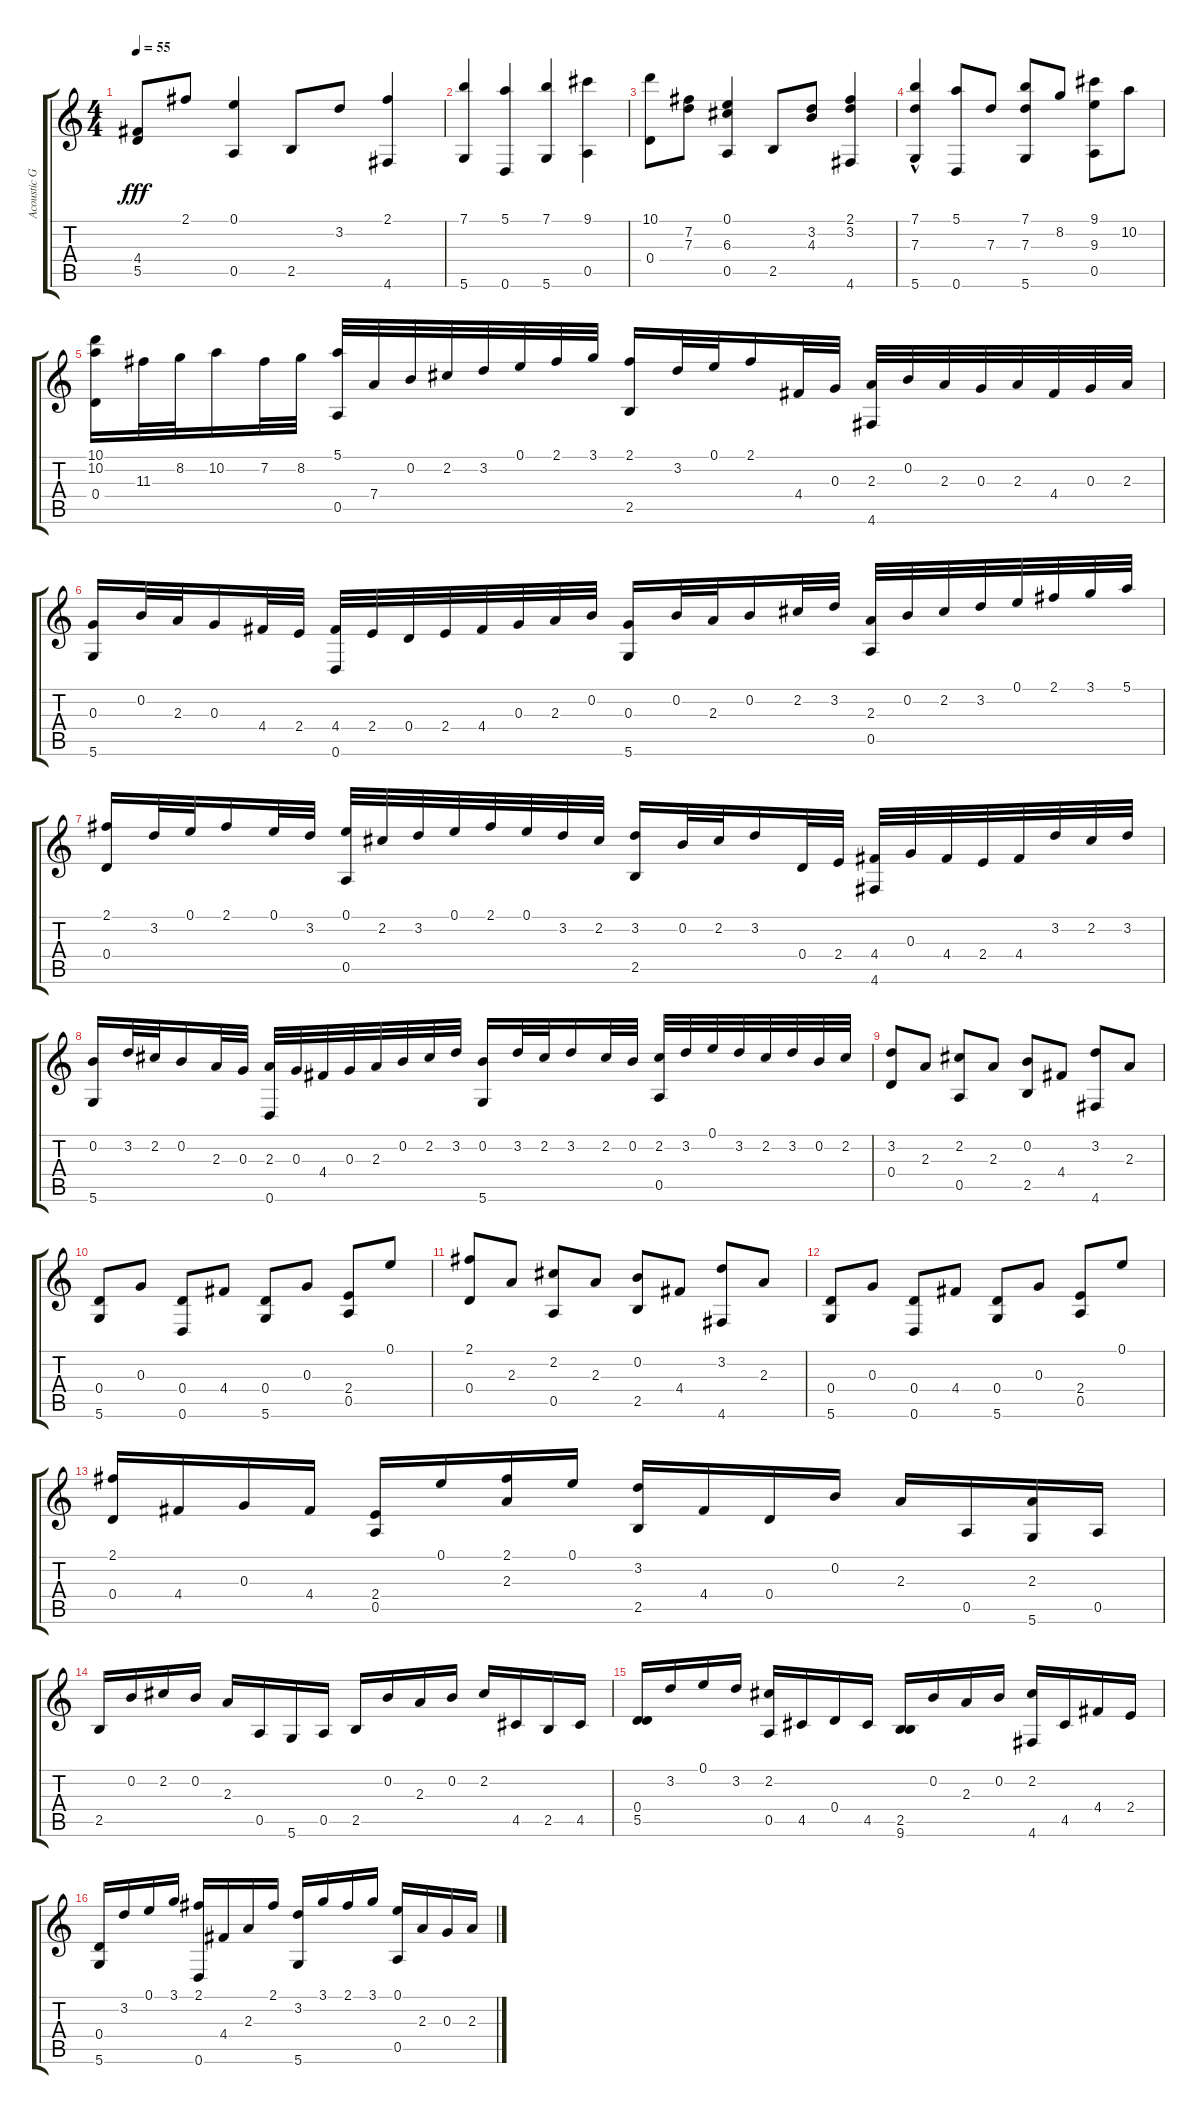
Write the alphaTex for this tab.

\track ("Acoustic Guitar 1" "Acoustic G") {instrument acousticguitarnylon}
\staff {score tabs}
\tuning (E4 B3 G3 D3 A2 D2) {hide}
\ts (4 4)
\tempo 55
\clef g2
\ks c
(4.4 5.5).8{dy fff} 2.1.8 (0.1 0.5).4 2.5.8 3.2.8 (2.1 4.6).4 |
(7.1 5.6).4 (5.1 0.6).4 (7.1 5.6).4 (9.1 0.5).4 |
(10.1 0.4).8 (7.2 7.3).8 (0.1 6.3 0.5).4 2.5.8 (3.2 4.3).8 (2.1 3.2 4.6).4 |
(7.1 7.3{hac} 5.6).4 (5.1 0.6).8 7.3.8 (7.1 7.3 5.6).8 8.2.8 (9.1 9.3 0.5).8 10.2.8 |
(10.1 10.2 0.4).16 11.3.32 8.2.32 10.2.16 7.2.32 8.2.32 (5.1 0.5).32 7.4.32 0.2.32 2.2.32 3.2.32 0.1.32 2.1.32 3.1.32 (2.1 2.5).16 3.2.32 0.1.32 2.1.16 4.4.32 0.3.32 (2.3 4.6).32 0.2.32 2.3.32 0.3.32 2.3.32 4.4.32 0.3.32 2.3.32 |
(0.3 5.6).16 0.2.32 2.3.32 0.3.16 4.4.32 2.4.32 (4.4 0.6).32 2.4.32 0.4.32 2.4.32 4.4.32 0.3.32 2.3.32 0.2.32 (0.3 5.6).16 0.2.32 2.3.32 0.2.16 2.2.32 3.2.32 (2.3 0.5).32 0.2.32 2.2.32 3.2.32 0.1.32 2.1.32 3.1.32 5.1.32 |
(2.1 0.4).16 3.2.32 0.1.32 2.1.16 0.1.32 3.2.32 (0.1 0.5).32 2.2.32 3.2.32 0.1.32 2.1.32 0.1.32 3.2.32 2.2.32 (3.2 2.5).16 0.2.32 2.2.32 3.2.16 0.4.32 2.4.32 (4.4 4.6).32 0.3.32 4.4.32 2.4.32 4.4.32 3.2.32 2.2.32 3.2.32 |
(0.2 5.6).16 3.2.32 2.2.32 0.2.16 2.3.32 0.3.32 (2.3 0.6).32 0.3.32 4.4.32 0.3.32 2.3.32 0.2.32 2.2.32 3.2.32 (0.2 5.6).16 3.2.32 2.2.32 3.2.16 2.2.32 0.2.32 (2.2 0.5).32 3.2.32 0.1.32 3.2.32 2.2.32 3.2.32 0.2.32 2.2.32 |
(3.2 0.4).8 2.3.8 (2.2 0.5).8 2.3.8 (0.2 2.5).8 4.4.8 (3.2 4.6).8 2.3.8 |
(0.4 5.6).8 0.3.8 (0.4 0.6).8 4.4.8 (0.4 5.6).8 0.3.8 (2.4 0.5).8 0.1.8 |
(2.1 0.4).8 2.3.8 (2.2 0.5).8 2.3.8 (0.2 2.5).8 4.4.8 (3.2 4.6).8 2.3.8 |
(0.4 5.6).8 0.3.8 (0.4 0.6).8 4.4.8 (0.4 5.6).8 0.3.8 (2.4 0.5).8 0.1.8 |
(2.1 0.4).16 4.4.16 0.3.16 4.4.16 (2.4 0.5).16 0.1.16 (2.1 2.3).16 0.1.16 (3.2 2.5).16 4.4.16 0.4.16 0.2.16 2.3.16 0.5.16 (2.3 5.6).16 0.5.16 |
2.5.16 0.2.16 2.2.16 0.2.16 2.3.16 0.5.16 5.6.16 0.5.16 2.5.16 0.2.16 2.3.16 0.2.16 2.2.16 4.5.16 2.5.16 4.5.16 |
(0.4 5.5).16 3.2.16 0.1.16 3.2.16 (2.2 0.5).16 4.5.16 0.4.16 4.5.16 (2.5 9.6).16 0.2.16 2.3.16 0.2.16 (2.2 4.6).16 4.5.16 4.4.16 2.4.16 |
(0.4 5.6).16 3.2.16 0.1.16 3.1.16 (2.1 0.6).16 4.4.16 2.3.16 2.1.16 (3.2 5.6).16 3.1.16 2.1.16 3.1.16 (0.1 0.5).16 2.3.16 0.3.16 2.3.16
